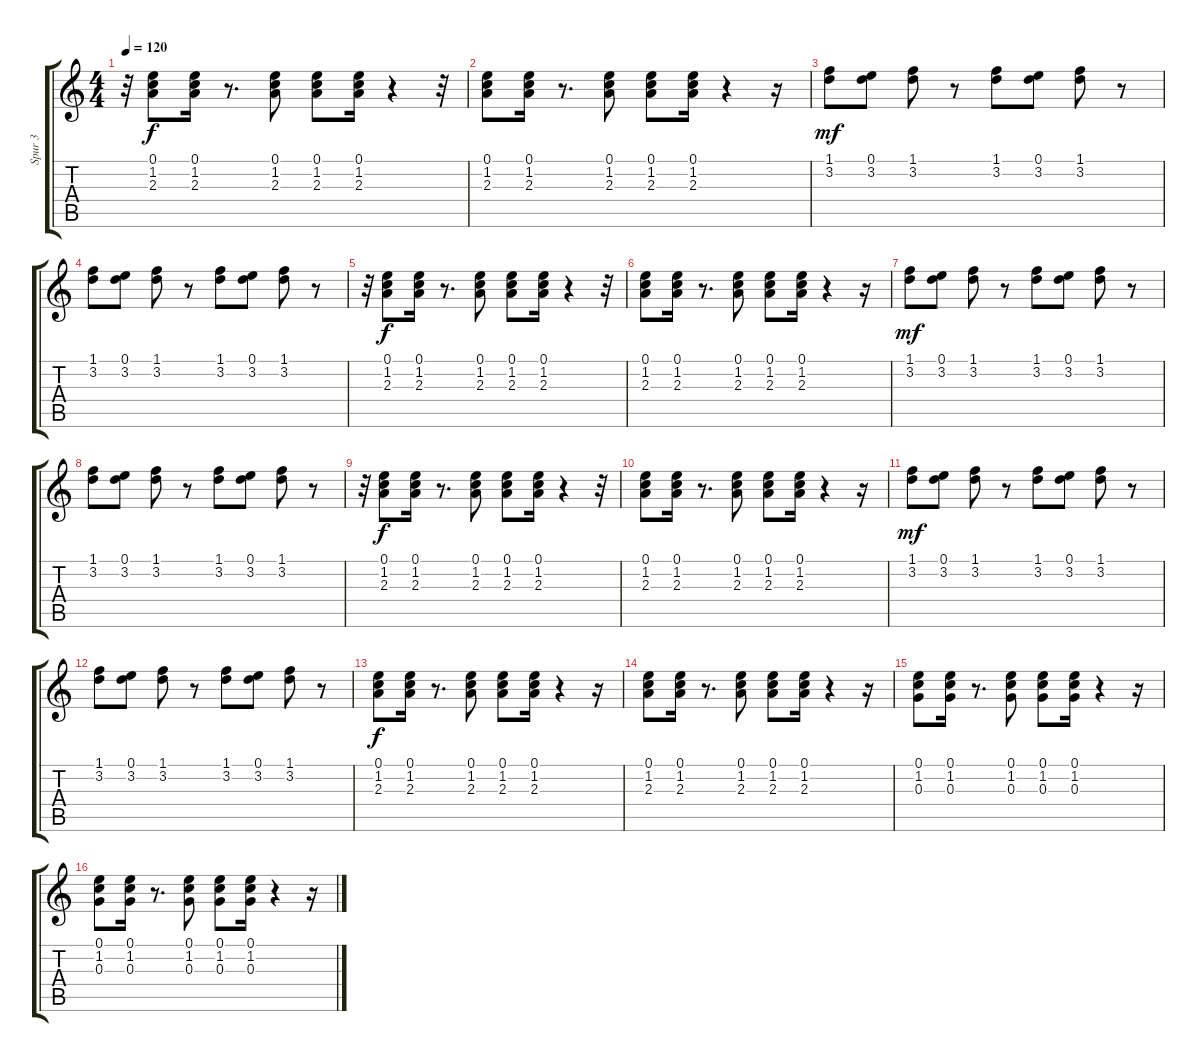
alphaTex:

\track ("Spur 3" "Spur 3") {instrument distortionguitar}
\staff {score tabs}
\tuning (E4 B3 G3 D3 A2 E2) {hide}
\ts (4 4)
\tempo 120
\clef g2
\ks c
r.32{dy f} (0.1 1.2 2.3).8 (0.1 1.2 2.3).16 r.8{d} (0.1 1.2 2.3).8 (0.1 1.2 2.3).8 (0.1 1.2 2.3).16 r.4 r.32 |
(0.1 1.2 2.3).8 (0.1 1.2 2.3).16 r.8{d} (0.1 1.2 2.3).8 (0.1 1.2 2.3).8 (0.1 1.2 2.3).16 r.4 r.16 |
(1.1 3.2).8{dy mf} (0.1 3.2).8 (1.1 3.2).8 r.8 (1.1 3.2).8 (0.1 3.2).8 (1.1 3.2).8 r.8 |
(1.1 3.2).8 (0.1 3.2).8 (1.1 3.2).8 r.8 (1.1 3.2).8 (0.1 3.2).8 (1.1 3.2).8 r.8 |
r.32 (0.1 1.2 2.3).8{dy f} (0.1 1.2 2.3).16 r.8{d} (0.1 1.2 2.3).8 (0.1 1.2 2.3).8 (0.1 1.2 2.3).16 r.4 r.32 |
(0.1 1.2 2.3).8 (0.1 1.2 2.3).16 r.8{d} (0.1 1.2 2.3).8 (0.1 1.2 2.3).8 (0.1 1.2 2.3).16 r.4 r.16 |
(1.1 3.2).8{dy mf} (0.1 3.2).8 (1.1 3.2).8 r.8 (1.1 3.2).8 (0.1 3.2).8 (1.1 3.2).8 r.8 |
(1.1 3.2).8 (0.1 3.2).8 (1.1 3.2).8 r.8 (1.1 3.2).8 (0.1 3.2).8 (1.1 3.2).8 r.8 |
r.32 (0.1 1.2 2.3).8{dy f} (0.1 1.2 2.3).16 r.8{d} (0.1 1.2 2.3).8 (0.1 1.2 2.3).8 (0.1 1.2 2.3).16 r.4 r.32 |
(0.1 1.2 2.3).8 (0.1 1.2 2.3).16 r.8{d} (0.1 1.2 2.3).8 (0.1 1.2 2.3).8 (0.1 1.2 2.3).16 r.4 r.16 |
(1.1 3.2).8{dy mf} (0.1 3.2).8 (1.1 3.2).8 r.8 (1.1 3.2).8 (0.1 3.2).8 (1.1 3.2).8 r.8 |
(1.1 3.2).8 (0.1 3.2).8 (1.1 3.2).8 r.8 (1.1 3.2).8 (0.1 3.2).8 (1.1 3.2).8 r.8 |
(0.1 1.2 2.3).8{dy f} (0.1 1.2 2.3).16 r.8{d} (0.1 1.2 2.3).8 (0.1 1.2 2.3).8 (0.1 1.2 2.3).16 r.4 r.16 |
(0.1 1.2 2.3).8 (0.1 1.2 2.3).16 r.8{d} (0.1 1.2 2.3).8 (0.1 1.2 2.3).8 (0.1 1.2 2.3).16 r.4 r.16 |
(0.1 1.2 0.3).8 (0.1 1.2 0.3).16 r.8{d} (0.1 1.2 0.3).8 (0.1 1.2 0.3).8 (0.1 1.2 0.3).16 r.4 r.16 |
(0.1 1.2 0.3).8 (0.1 1.2 0.3).16 r.8{d} (0.1 1.2 0.3).8 (0.1 1.2 0.3).8 (0.1 1.2 0.3).16 r.4 r.16
